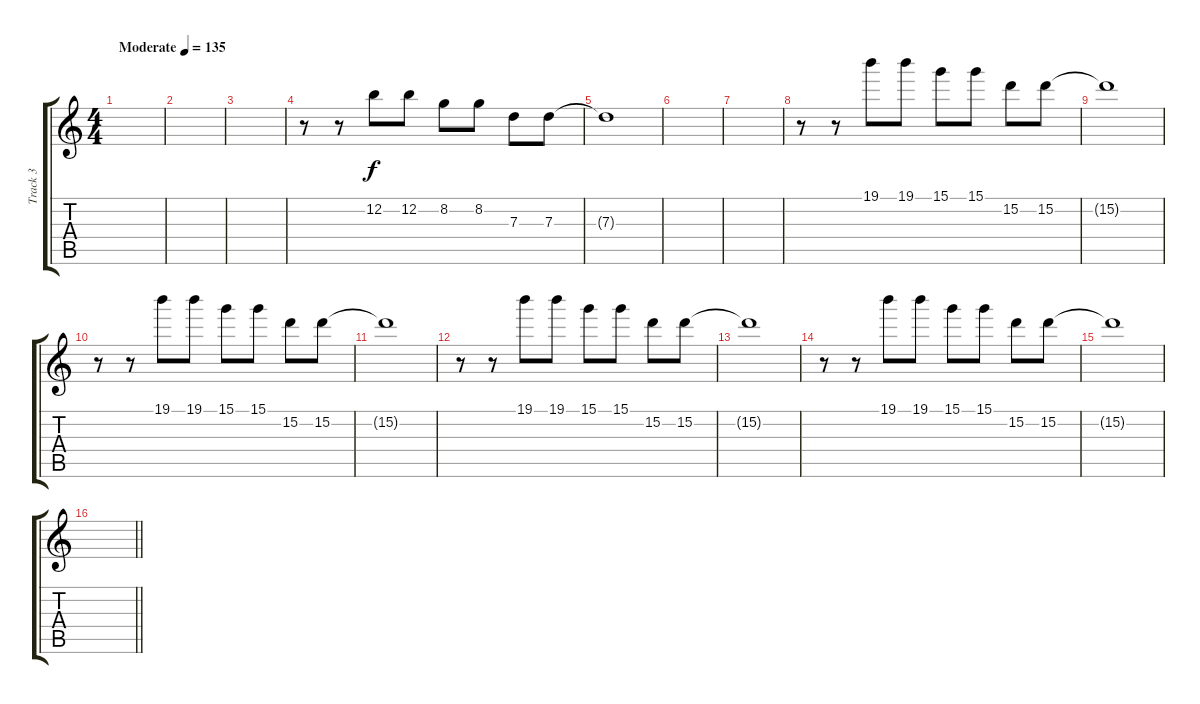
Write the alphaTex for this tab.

\track ("Track 3" "Track 3") {instrument distortionguitar}
\staff {score tabs}
\tuning (E4 B3 G3 D3 A2 E2) {hide}
\ts (4 4)
\tempo (135 "Moderate")
\clef g2
\ks c
|
|
|
r.8 r.8 12.2.8 12.2.8 8.2.8 8.2.8 7.3.8 7.3.8 |
7.3{t}.1 |
|
|
r.8 r.8 19.1.8 19.1.8 15.1.8 15.1.8 15.2.8 15.2.8 |
15.2{t}.1 |
r.8 r.8 19.1.8 19.1.8 15.1.8 15.1.8 15.2.8 15.2.8 |
15.2{t}.1 |
r.8 r.8 19.1.8 19.1.8 15.1.8 15.1.8 15.2.8 15.2.8 |
15.2{t}.1 |
r.8 r.8 19.1.8 19.1.8 15.1.8 15.1.8 15.2.8 15.2.8 |
15.2{t}.1 |
\barLineRight lightlight
